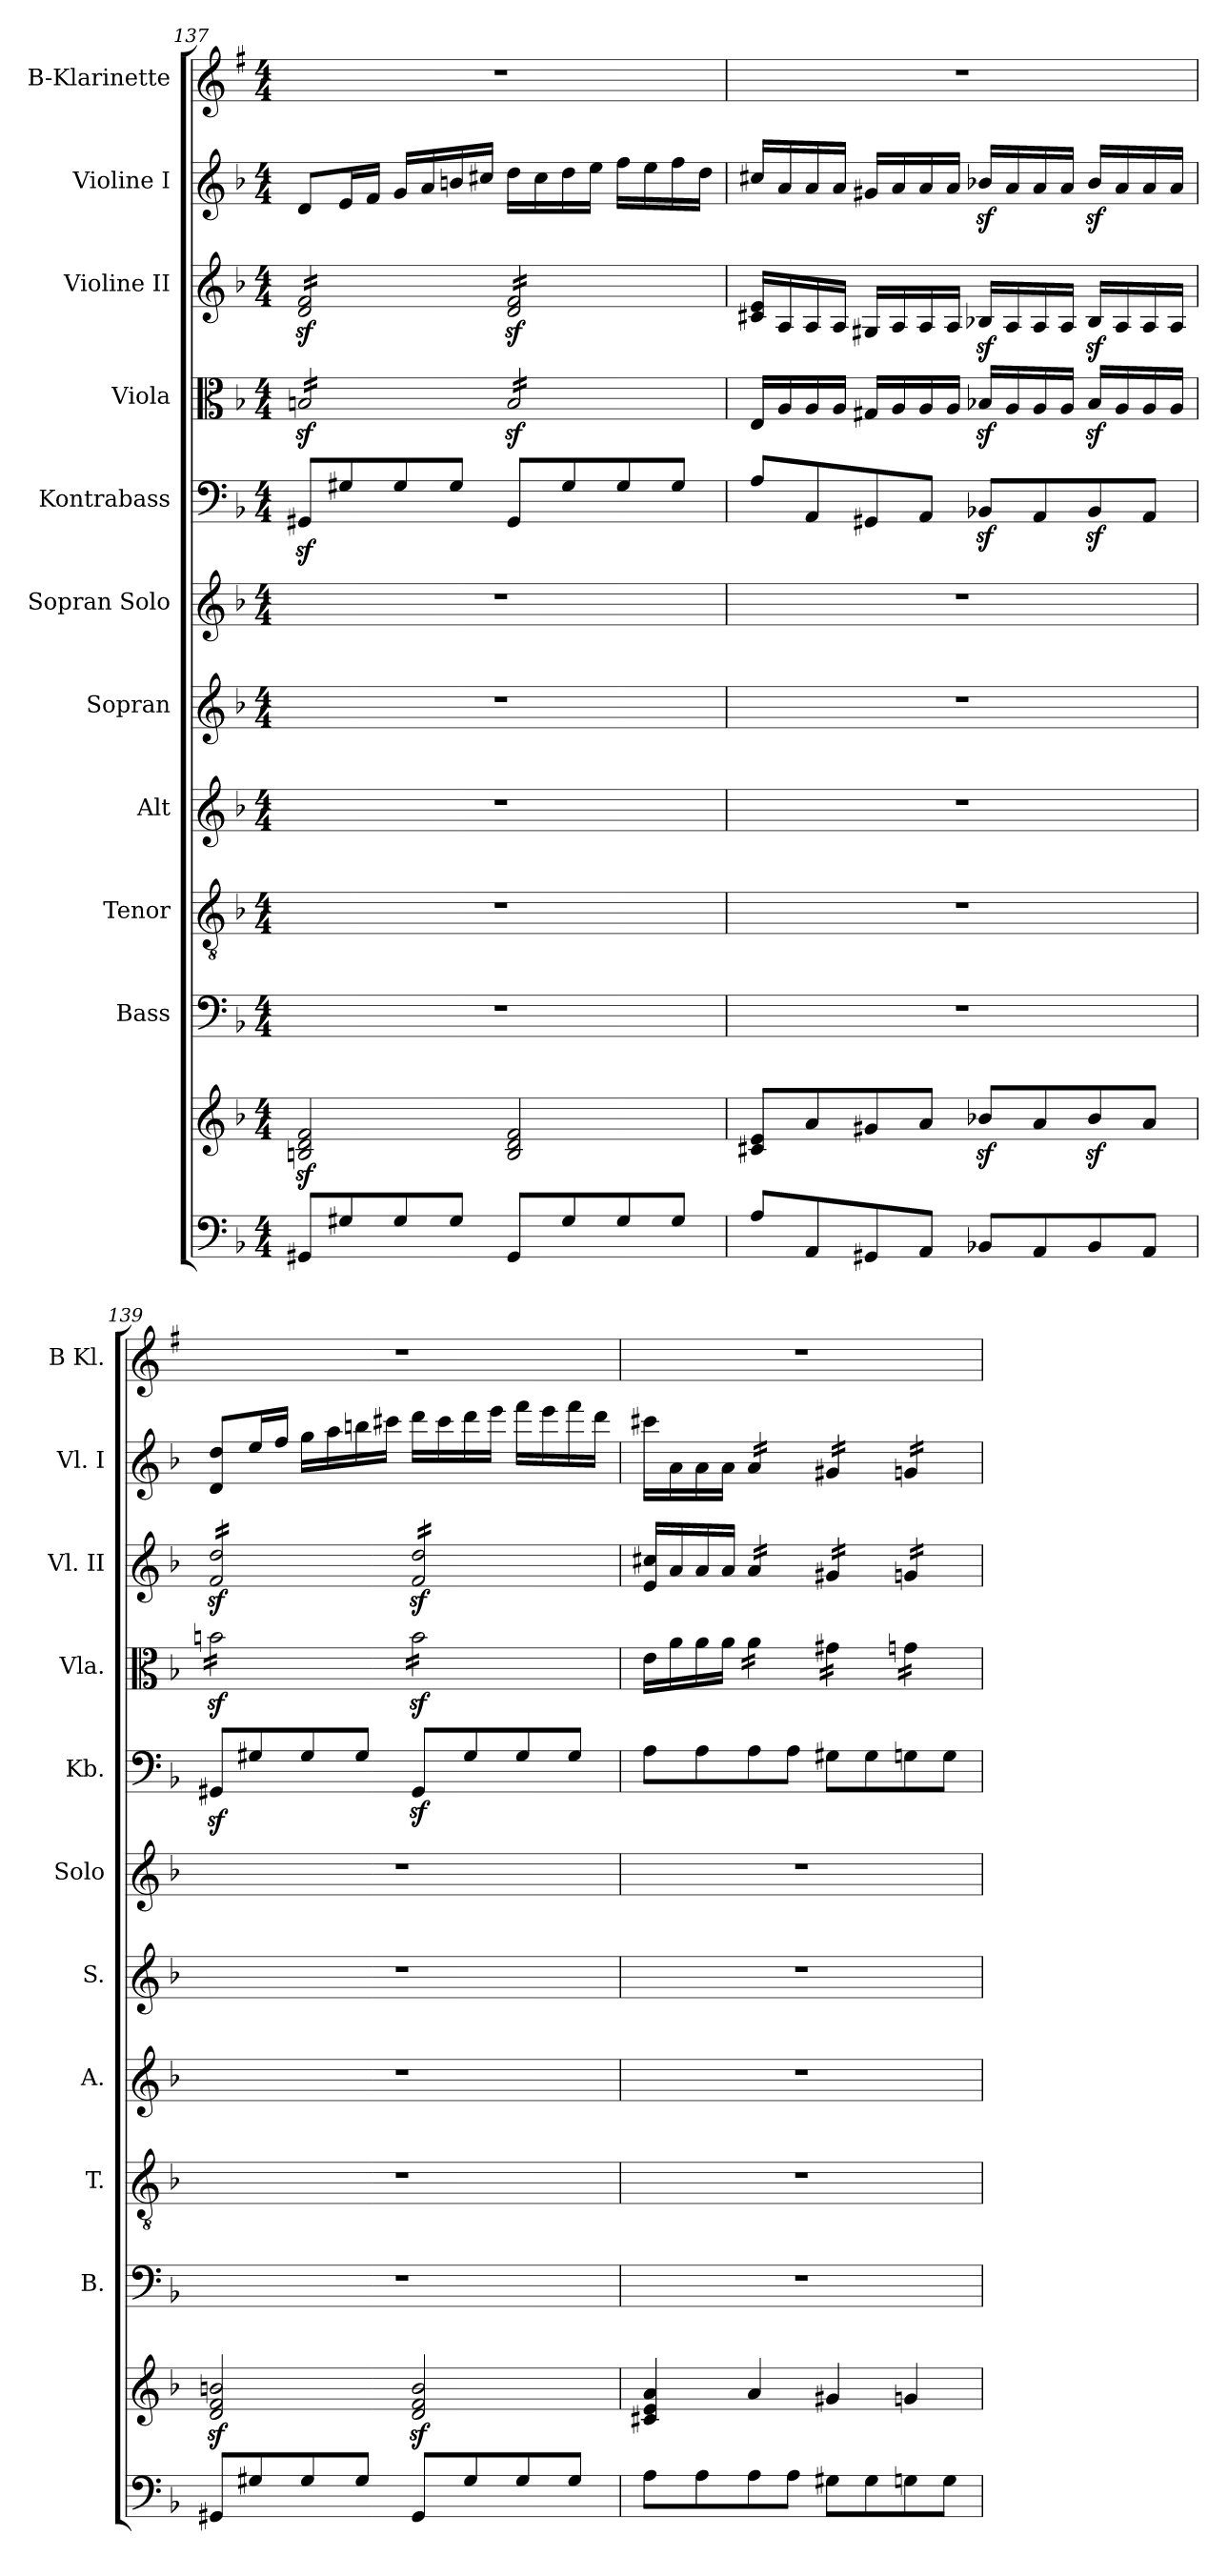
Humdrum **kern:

**kern	**kern	**kern	**kern	**kern	**kern	**kern	**kern	**kern	**kern	**kern	**kern
*part11	*part11	*part10	*part9	*part8	*part7	*part6	*part5	*part4	*part3	*part2	*part1
*staff12	*staff11	*staff10	*staff9	*staff8	*staff7	*staff6	*staff5	*staff4	*staff3	*staff2	*staff1
*	*	*I"Bass	*I"Tenor	*I"Alt	*I"Sopran	*I"Sopran Solo	*I"Kontrabass	*I"Viola	*I"Violine II	*I"Violine I	*I"B-Klarinette
*	*	*I'B.	*I'T.	*I'A.	*I'S.	*I'Solo	*I'Kb.	*I'Vla.	*I'Vl. II	*I'Vl. I	*I'B Kl.
!!LO:PB:g=z
*clefF4	*clefG2	*clefF4	*clefGv2	*clefG2	*clefG2	*clefG2	*clefF4	*clefC3	*clefG2	*clefG2	*clefG2
*	*	*	*	*	*	*	*ITrd7c12	*	*	*	*ITrd1c2
*k[b-]	*k[b-]	*k[b-]	*k[b-]	*k[b-]	*k[b-]	*k[b-]	*k[b-]	*k[b-]	*k[b-]	*k[b-]	*k[b-]
*F:	*F:	*F:	*F:	*F:	*F:	*F:	*F:	*F:	*F:	*F:	*F:
*M4/4	*M4/4	*M4/4	*M4/4	*M4/4	*M4/4	*M4/4	*M4/4	*M4/4	*M4/4	*M4/4	*M4/4
=137	=137	=137	=137	=137	=137	=137	=137	=137	=137	=137	=137
*	*	*	*	*	*	*	*	*tremolo	*	*	*
*	*	*	*	*	*	*	*	*	*tremolo	*	*
8GG#X/L	2Bn/z< 2d/z< 2f/z<	1r	1r	1r	1r	1r	8GGG#Xz</L	16Bnz</LL	16d/z< 16f/z<LL	8d/L	1r
.	.	.	.	.	.	.	.	16Bnz</	16d/z< 16f/z<	.	.
8G#X/	.	.	.	.	.	.	8GG#X/	16Bnz</	16d/z< 16f/z<	16e/L	.
.	.	.	.	.	.	.	.	16Bnz</	16d/z< 16f/z<	16f/JJ	.
8G#/	.	.	.	.	.	.	8GG#/	16Bnz</	16d/z< 16f/z<	16g/LL	.
.	.	.	.	.	.	.	.	16Bnz</	16d/z< 16f/z<	16a/	.
8G#/J	.	.	.	.	.	.	8GG#/J	16Bnz</	16d/z< 16f/z<	16bn/	.
.	.	.	.	.	.	.	.	16Bnz</JJ	16d/z< 16f/z<JJ	16cc#X/JJ	.
8GG#/L	2B/ 2d/ 2f/	.	.	.	.	.	8GGG#/L	16Bz</LL	16d/z< 16f/z<LL	16dd\LL	.
.	.	.	.	.	.	.	.	16Bz</	16d/z< 16f/z<	16cc#\	.
8G#/	.	.	.	.	.	.	8GG#/	16Bz</	16d/z< 16f/z<	16dd\	.
.	.	.	.	.	.	.	.	16Bz</	16d/z< 16f/z<	16ee\JJ	.
8G#/	.	.	.	.	.	.	8GG#/	16Bz</	16d/z< 16f/z<	16ff\LL	.
.	.	.	.	.	.	.	.	16Bz</	16d/z< 16f/z<	16ee\	.
8G#/J	.	.	.	.	.	.	8GG#/J	16Bz</	16d/z< 16f/z<	16ff\	.
.	.	.	.	.	.	.	.	16Bz</JJ	16d/z< 16f/z<JJ	16dd\JJ	.
*	*	*	*	*	*	*	*	*	*Xtremolo	*	*
*	*	*	*	*	*	*	*	*Xtremolo	*	*	*
=138	=138	=138	=138	=138	=138	=138	=138	=138	=138	=138	=138
8A/L	8c#X/ 8e/L	1r	1r	1r	1r	1r	8AA/L	16E/LL	16c#X/ 16e/LL	16cc#X/LL	1r
.	.	.	.	.	.	.	.	16A/	16A/	16a/	.
8AA/	8a/	.	.	.	.	.	8AAA/	16A/	16A/	16a/	.
.	.	.	.	.	.	.	.	16A/JJ	16A/JJ	16a/JJ	.
8GG#X/	8g#X/	.	.	.	.	.	8GGG#X/	16G#X/LL	16G#X/LL	16g#X/LL	.
.	.	.	.	.	.	.	.	16A/	16A/	16a/	.
8AA/J	8a/J	.	.	.	.	.	8AAA/J	16A/	16A/	16a/	.
.	.	.	.	.	.	.	.	16A/JJ	16A/JJ	16a/JJ	.
8BB-X/L	8b-Xz</L	.	.	.	.	.	8BBB-Xz</L	16B-Xz</LL	16B-Xz</LL	16b-Xz</LL	.
.	.	.	.	.	.	.	.	16A/	16A/	16a/	.
8AA/	8a/	.	.	.	.	.	8AAA/	16A/	16A/	16a/	.
.	.	.	.	.	.	.	.	16A/JJ	16A/JJ	16a/JJ	.
8BB-/	8b-z</	.	.	.	.	.	8BBB-z</	16B-z</LL	16B-z</LL	16b-z</LL	.
.	.	.	.	.	.	.	.	16A/	16A/	16a/	.
8AA/J	8a/J	.	.	.	.	.	8AAA/J	16A/	16A/	16a/	.
.	.	.	.	.	.	.	.	16A/JJ	16A/JJ	16a/JJ	.
=139	=139	=139	=139	=139	=139	=139	=139	=139	=139	=139	=139
*	*	*	*	*	*	*	*	*tremolo	*	*	*
*	*	*	*	*	*	*	*	*	*tremolo	*	*
8GG#X/L	2d/z< 2f/z< 2bn/z<	1r	1r	1r	1r	1r	8GGG#Xz</L	16bnz<\LL	16f/z< 16dd/z<LL	8d/ 8dd/L	1r
.	.	.	.	.	.	.	.	16bnz<\	16f/z< 16dd/z<	.	.
8G#X/	.	.	.	.	.	.	8GG#X/	16bnz<\	16f/z< 16dd/z<	16ee/L	.
.	.	.	.	.	.	.	.	16bnz<\	16f/z< 16dd/z<	16ff/JJ	.
8G#/	.	.	.	.	.	.	8GG#/	16bnz<\	16f/z< 16dd/z<	16gg\LL	.
.	.	.	.	.	.	.	.	16bnz<\	16f/z< 16dd/z<	16aa\	.
8G#/J	.	.	.	.	.	.	8GG#/J	16bnz<\	16f/z< 16dd/z<	16bbn\	.
.	.	.	.	.	.	.	.	16bnz<\JJ	16f/z< 16dd/z<JJ	16ccc#X\JJ	.
8GG#/L	2d/z< 2f/z< 2b/z<	.	.	.	.	.	8GGG#z</L	16bz<\LL	16f/z< 16dd/z<LL	16ddd\LL	.
.	.	.	.	.	.	.	.	16bz<\	16f/z< 16dd/z<	16ccc#\	.
8G#/	.	.	.	.	.	.	8GG#/	16bz<\	16f/z< 16dd/z<	16ddd\	.
.	.	.	.	.	.	.	.	16bz<\	16f/z< 16dd/z<	16eee\JJ	.
8G#/	.	.	.	.	.	.	8GG#/	16bz<\	16f/z< 16dd/z<	16fff\LL	.
.	.	.	.	.	.	.	.	16bz<\	16f/z< 16dd/z<	16eee\	.
8G#/J	.	.	.	.	.	.	8GG#/J	16bz<\	16f/z< 16dd/z<	16fff\	.
.	.	.	.	.	.	.	.	16bz<\JJ	16f/z< 16dd/z<JJ	16ddd\JJ	.
*	*	*	*	*	*	*	*	*	*Xtremolo	*	*
*	*	*	*	*	*	*	*	*Xtremolo	*	*	*
!!LO:PB:g=z
=140	=140	=140	=140	=140	=140	=140	=140	=140	=140	=140	=140
8A\L	4c#X/ 4e/ 4a/	1r	1r	1r	1r	1r	8AA\L	16e\LL	16e/ 16cc#X/LL	16ccc#X\LL	1r
.	.	.	.	.	.	.	.	16a\	16a/	16a\	.
8A\	.	.	.	.	.	.	8AA\	16a\	16a/	16a\	.
.	.	.	.	.	.	.	.	16a\JJ	16a/JJ	16a\JJ	.
*	*	*	*	*	*	*	*	*tremolo	*	*	*
*	*	*	*	*	*	*	*	*	*tremolo	*	*
*	*	*	*	*	*	*	*	*	*	*tremolo	*
8A\	4a/	.	.	.	.	.	8AA\	16a\LL	16a/LL	16a/LL	.
.	.	.	.	.	.	.	.	16a\	16a/	16a/	.
8A\J	.	.	.	.	.	.	8AA\J	16a\	16a/	16a/	.
.	.	.	.	.	.	.	.	16a\JJ	16a/JJ	16a/JJ	.
8G#X\L	4g#X/	.	.	.	.	.	8GG#X\L	16g#X\LL	16g#X/LL	16g#X/LL	.
.	.	.	.	.	.	.	.	16g#X\	16g#X/	16g#X/	.
8G#\	.	.	.	.	.	.	8GG#\	16g#X\	16g#X/	16g#X/	.
.	.	.	.	.	.	.	.	16g#X\JJ	16g#X/JJ	16g#X/JJ	.
8Gn\	4gn/	.	.	.	.	.	8GGn\	16gn\LL	16gn/LL	16gn/LL	.
.	.	.	.	.	.	.	.	16gn\	16gn/	16gn/	.
8G\J	.	.	.	.	.	.	8GG\J	16gn\	16gn/	16gn/	.
.	.	.	.	.	.	.	.	16gn\JJ	16gn/JJ	16gn/JJ	.
*	*	*	*	*	*	*	*	*	*	*Xtremolo	*
*	*	*	*	*	*	*	*	*	*Xtremolo	*	*
*	*	*	*	*	*	*	*	*Xtremolo	*	*	*
=	=	=	=	=	=	=	=	=	=	=	=
*-	*-	*-	*-	*-	*-	*-	*-	*-	*-	*-	*-
